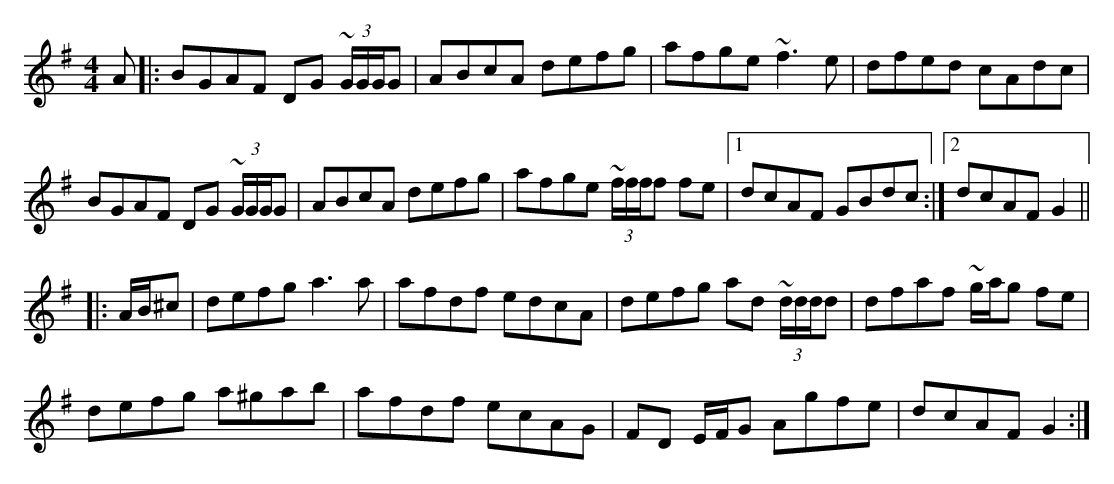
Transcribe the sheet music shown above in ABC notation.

X:1
M:4/4
K:G
A|:BGAF DG ~(3G/G/G/G|ABcA defg|afge ~f3 e|dfed cAdc|
BGAF DG ~(3G/G/G/G|ABcA defg|afge ~(3f/f/f/f fe|1 dcAF GBdc:|2 dcAF G2||
|:A/B/^c|defg a3 a|afdf edcA|defg ad ~(3d/d/d/d|dfaf ~g/a/g fe|
defg a^gab|afdf ecAG|FD E/F/G Agfe|dcAF G2:|
